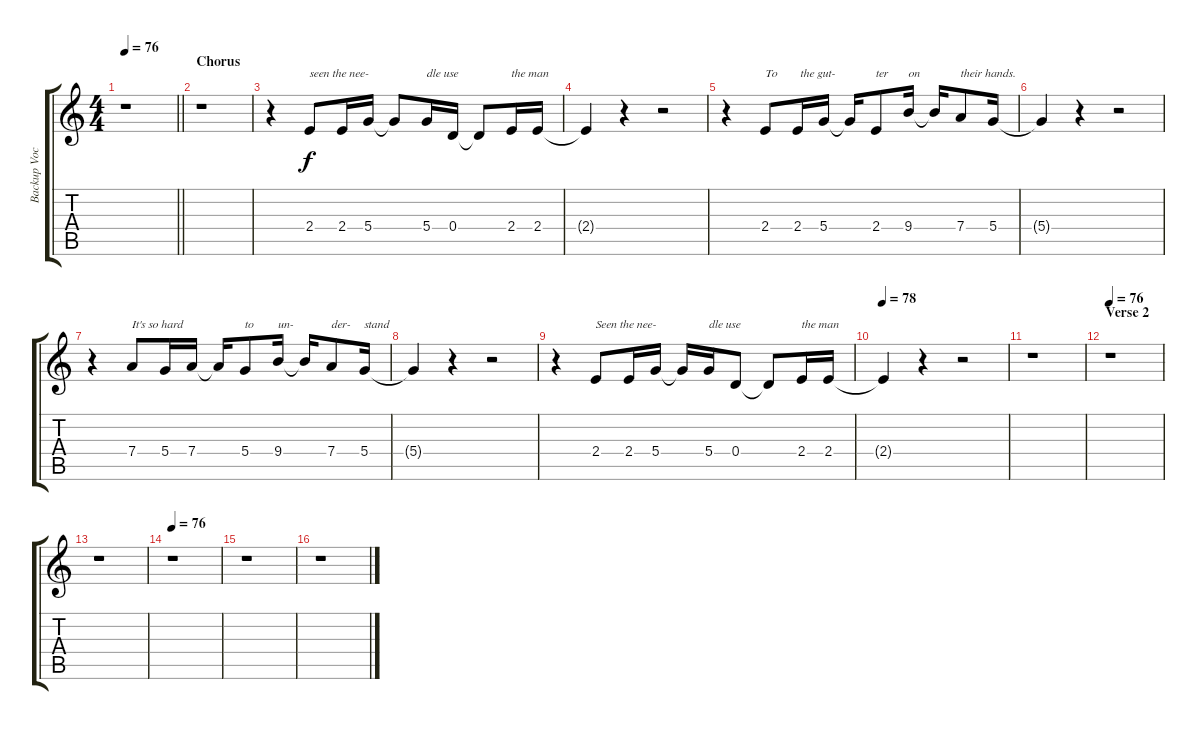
\track ("Backup Vocals" "Backup Voc") {instrument overdrivenguitar}
\staff {score tabs}
\tuning (E4 B3 G3 D3 A2 E2) {hide}
\ts (4 4)
\tempo 76
\clef g2
\barLineRight lightlight
\ks c
r.1{dy f} |
\section ("" "Chorus")
r.1 |
r.4 2.4.8{txt "seen the nee-"} 2.4.16 5.4.16 5.4{t}.8 5.4.16{txt "dle use"} 0.4.16 0.4{t}.8 2.4.16{txt "the man"} 2.4.16 |
2.4{t}.4 r.4 r.2 |
r.4 2.4.8{txt "To"} 2.4.16{txt " the gut-"} 5.4.16 5.4{t}.16 2.4.8{txt "ter"} 9.4.16{txt "on"} 9.4{t}.16 7.4.8{txt "their hands."} 5.4.16 |
5.4{t}.4 r.4 r.2 |
r.4 7.4.8{txt "It's so hard"} 5.4.16 7.4.16 7.4{t}.16 5.4.8{txt "to"} 9.4.16{txt "un-"} 9.4{t}.16 7.4.8{txt "der-"} 5.4.16{txt "stand"} |
5.4{t}.4 r.4 r.2 |
r.4 2.4.8{txt "Seen the nee-"} 2.4.16 5.4.16 5.4{t}.16 5.4.16{txt "dle use"} 0.4.8 0.4{t}.8 2.4.16{txt "the man"} 2.4.16 |
\tempo 78
2.4{t}.4 r.4 r.2 |
r.1 |
\section ("" "Verse 2")
\tempo 76
r.1 |
r.1 |
\tempo 76
r.1 |
r.1 |
r.1
